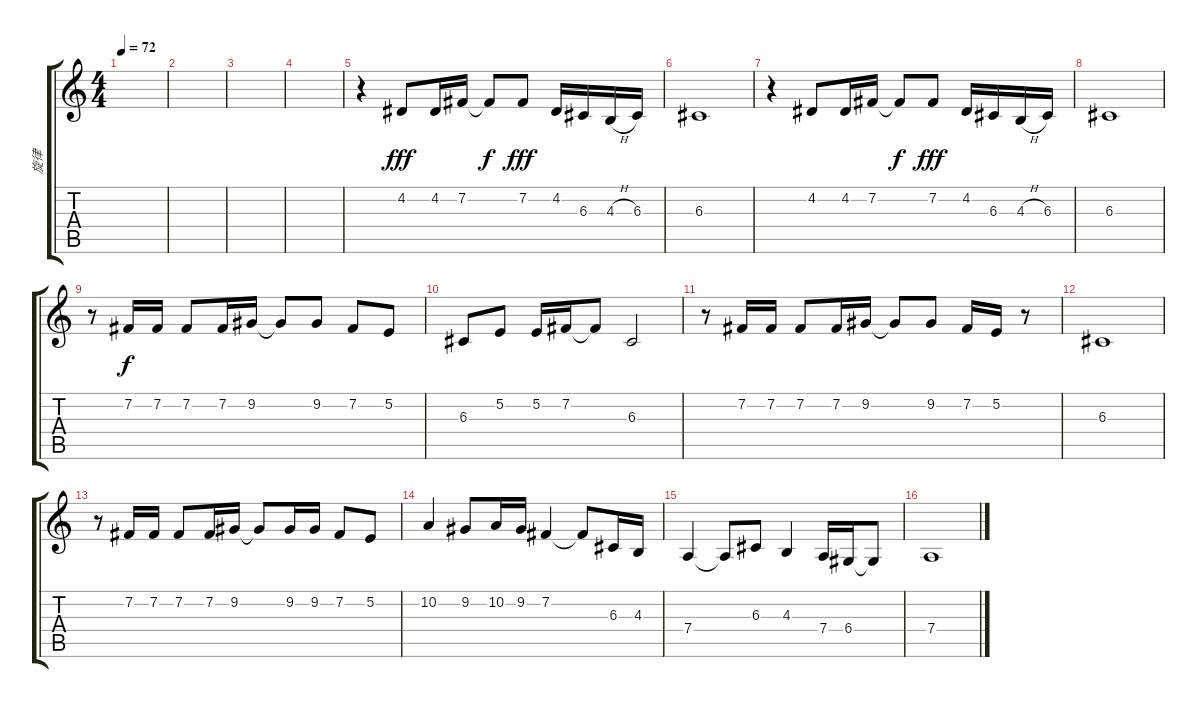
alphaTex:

\track ("旋律" "旋律") {instrument churchorgan}
\staff {score tabs}
\tuning (E4 B3 G3 D3 A2 E2) {hide}
\ts (4 4)
\tempo 72
\clef g2
\ks c
|
|
|
|
r.4 4.2.8{dy fff} 4.2.16 7.2.16 7.2{t}.8{dy f} 7.2.8{dy fff} 4.2.16 6.3.16 4.3{h}.16 6.3.16 |
6.3.1 |
r.4 4.2.8 4.2.16 7.2.16 7.2{t}.8{dy f} 7.2.8{dy fff} 4.2.16 6.3.16 4.3{h}.16 6.3.16 |
6.3.1 |
r.8 7.2.16{dy f} 7.2.16 7.2.8 7.2.16 9.2.16 9.2{t}.8 9.2.8 7.2.8 5.2.8 |
6.3.8 5.2.8 5.2.16 7.2.16 7.2{t}.8 6.3.2 |
r.8 7.2.16 7.2.16 7.2.8 7.2.16 9.2.16 9.2{t}.8 9.2.8 7.2.16 5.2.16 r.8 |
6.3.1 |
r.8 7.2.16 7.2.16 7.2.8 7.2.16 9.2.16 9.2{t}.8 9.2.16 9.2.16 7.2.8 5.2.8 |
10.2.4 9.2.8 10.2.16 9.2.16 7.2.4 7.2{t}.8 6.3.16 4.3.16 |
7.4.4 7.4{t}.8 6.3.8 4.3.4 7.4.16 6.4.16 6.4{t}.8 |
7.4.1
